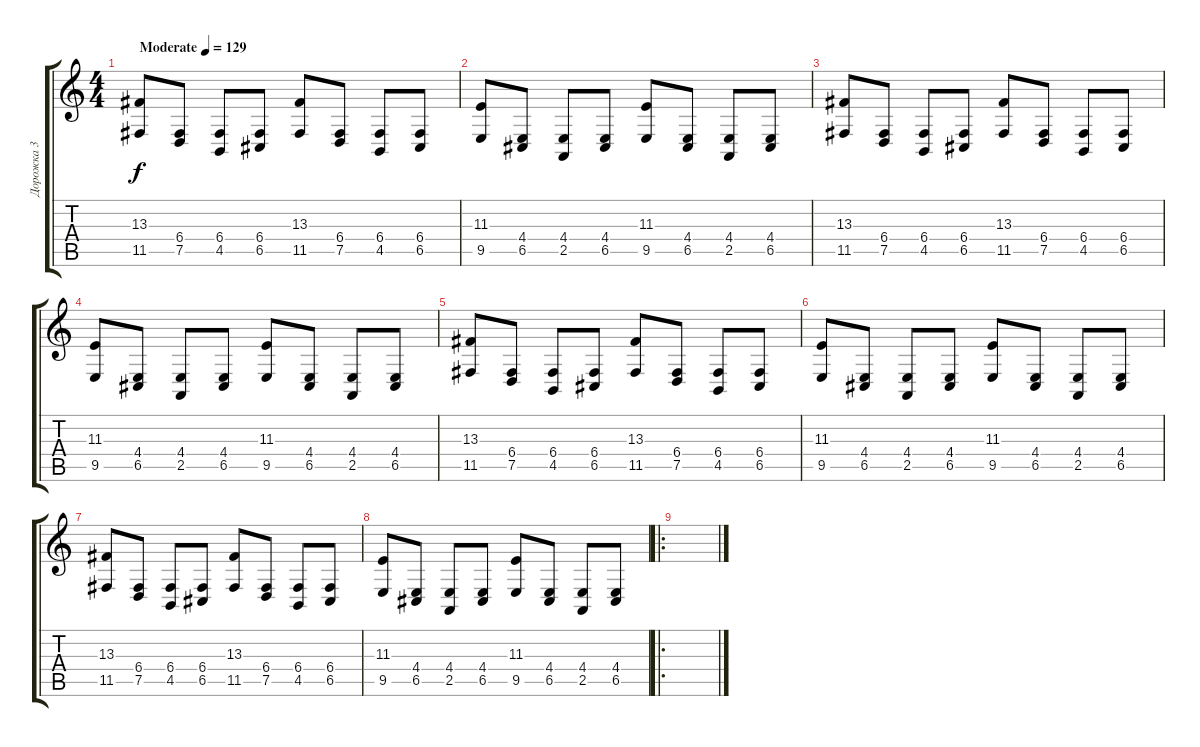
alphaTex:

\track ("Дорожка 3" "Дорожка 3") {instrument acousticgrandpiano}
\staff {score tabs}
\tuning (D4 A3 F3 C3 G2 D2) {hide}
\ts (4 4)
\tempo (129 "Moderate")
\clef g2
\ks c
(13.3 11.5).8{dy f instrument acousticgrandpiano} (6.4 7.5).8 (6.4 4.5).8 (6.4 6.5).8 (13.3 11.5).8 (6.4 7.5).8 (6.4 4.5).8 (6.4 6.5).8 |
(11.3 9.5).8 (4.4 6.5).8 (4.4 2.5).8 (4.4 6.5).8 (11.3 9.5).8 (4.4 6.5).8 (4.4 2.5).8 (4.4 6.5).8 |
(13.3 11.5).8 (6.4 7.5).8 (6.4 4.5).8 (6.4 6.5).8 (13.3 11.5).8 (6.4 7.5).8 (6.4 4.5).8 (6.4 6.5).8 |
(11.3 9.5).8 (4.4 6.5).8 (4.4 2.5).8 (4.4 6.5).8 (11.3 9.5).8 (4.4 6.5).8 (4.4 2.5).8 (4.4 6.5).8 |
(13.3 11.5).8 (6.4 7.5).8 (6.4 4.5).8 (6.4 6.5).8 (13.3 11.5).8 (6.4 7.5).8 (6.4 4.5).8 (6.4 6.5).8 |
(11.3 9.5).8 (4.4 6.5).8 (4.4 2.5).8 (4.4 6.5).8 (11.3 9.5).8 (4.4 6.5).8 (4.4 2.5).8 (4.4 6.5).8 |
(13.3 11.5).8 (6.4 7.5).8 (6.4 4.5).8 (6.4 6.5).8 (13.3 11.5).8 (6.4 7.5).8 (6.4 4.5).8 (6.4 6.5).8 |
(11.3 9.5).8 (4.4 6.5).8 (4.4 2.5).8 (4.4 6.5).8 (11.3 9.5).8 (4.4 6.5).8 (4.4 2.5).8 (4.4 6.5).8 |
\ro
